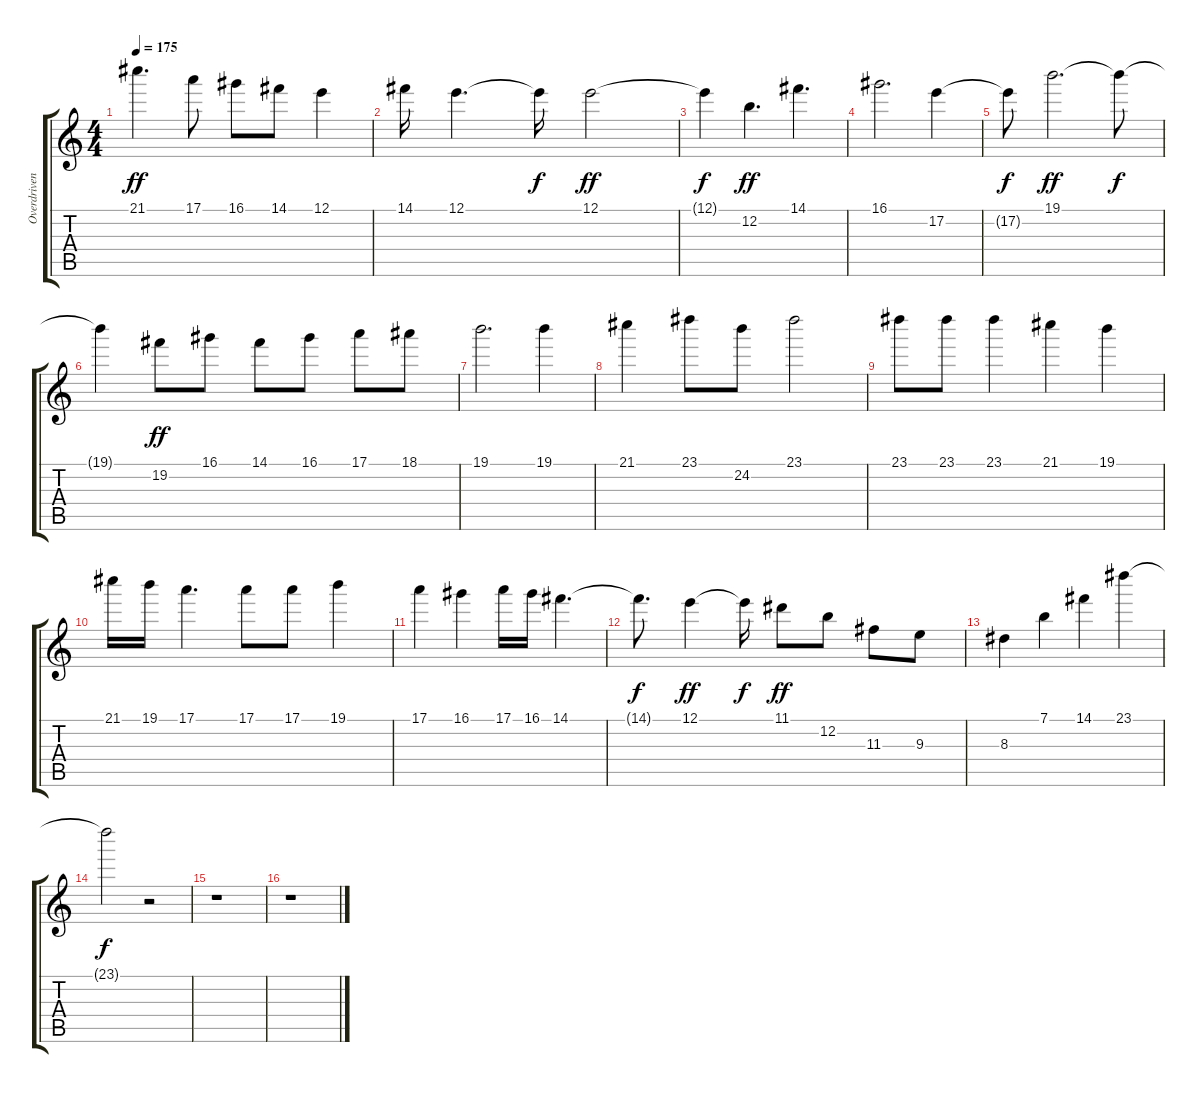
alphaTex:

\track ("Overdriven Guitar Neck P/up." "Overdriven") {instrument overdrivenguitar}
\staff {score tabs}
\tuning (E4 B3 G3 D3 A2 E2) {hide}
\ts (4 4)
\tempo 175
\clef g2
\ks c
21.1.4{d dy ff} 17.1.8 16.1.8 14.1.8 12.1.4 |
14.1.16 12.1.4{d} 12.1{t}.16{dy f} 12.1.2{dy ff} |
12.1{t}.4{dy f} 12.2.4{d dy ff} 14.1.4{d} |
16.1.2{d} 17.2.4 |
17.2{t}.8{dy f} 19.1.2{d dy ff} 19.1{t}.8{dy f} |
19.1{t}.4 19.2.8{dy ff} 16.1.8 14.1.8 16.1.8 17.1.8 18.1.8 |
19.1.2{d} 19.1.4 |
21.1.4 23.1.8 24.2.8 23.1.2 |
23.1.8 23.1.8 23.1.4 21.1.4 19.1.4 |
21.1.16 19.1.16 17.1.4{d} 17.1.8 17.1.8 19.1.4 |
17.1.4 16.1.4 17.1.16 16.1.16 14.1.4{d} |
14.1{t}.8{d dy f} 12.1.4{dy ff} 12.1{t}.16{dy f} 11.1.8{dy ff} 12.2.8 11.3.8 9.3.8 |
8.3.4 7.1.4 14.1.4 23.1.4 |
23.1{t}.2{dy f} r.2 |
r.1 |
r.1
